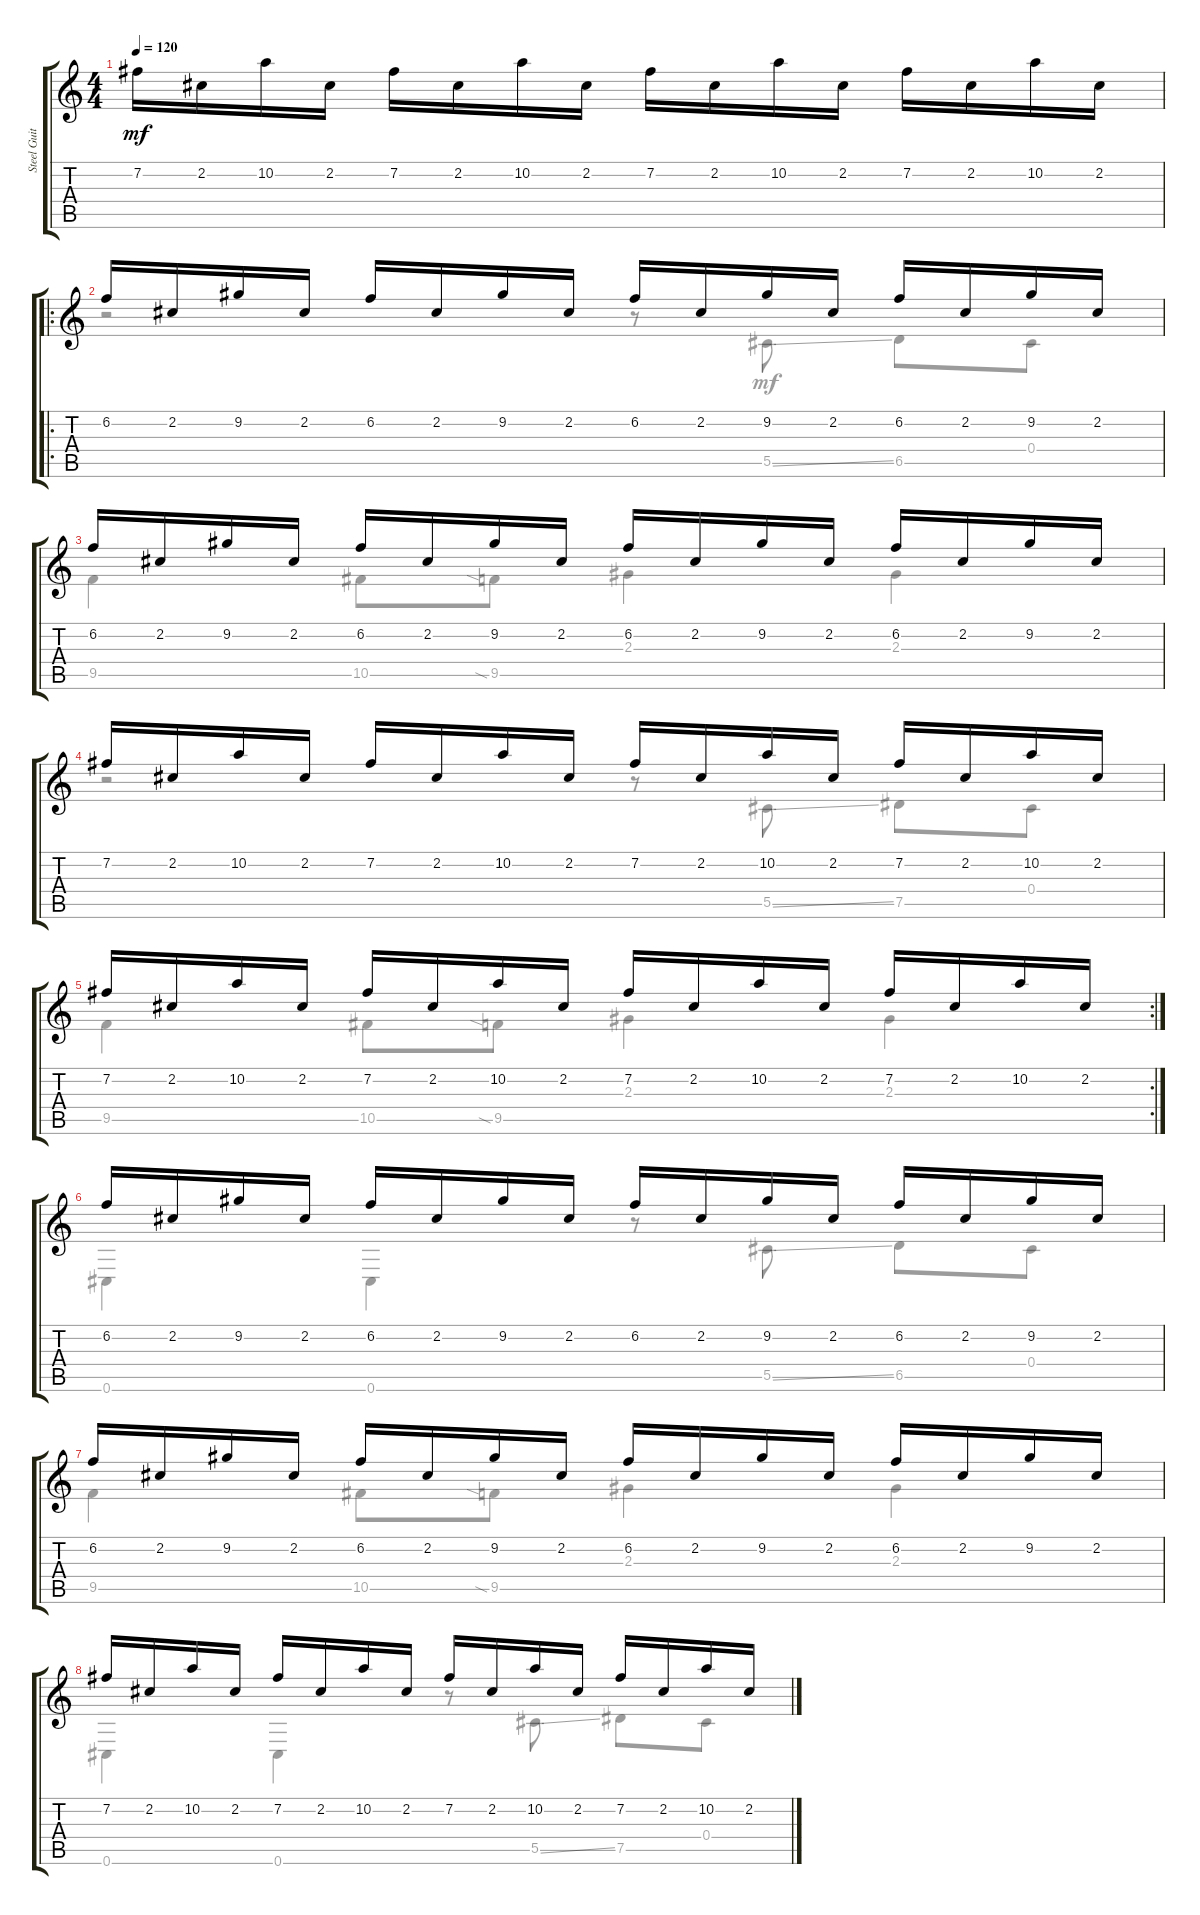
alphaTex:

\track ("Steel Guitar" "Steel Guit") {instrument acousticguitarsteel}
\staff {score tabs}
\tuning (Eb4 B3 Gb3 Db3 Ab2 Db2) {hide}
\voice
\ts (4 4)
\tempo 120
\clef g2
\ks c
7.2.16{dy mf} 2.2.16 10.2.16 2.2.16 7.2.16 2.2.16 10.2.16 2.2.16 7.2.16 2.2.16 10.2.16 2.2.16 7.2.16 2.2.16 10.2.16 2.2.16 |
\ro
6.2.16 2.2.16 9.2.16 2.2.16 6.2.16 2.2.16 9.2.16 2.2.16 6.2.16 2.2.16 9.2.16 2.2.16 6.2.16 2.2.16 9.2.16 2.2.16 |
6.2.16 2.2.16 9.2.16 2.2.16 6.2.16 2.2.16 9.2.16 2.2.16 6.2.16 2.2.16 9.2.16 2.2.16 6.2.16 2.2.16 9.2.16 2.2.16 |
7.2.16 2.2.16 10.2.16 2.2.16 7.2.16 2.2.16 10.2.16 2.2.16 7.2.16 2.2.16 10.2.16 2.2.16 7.2.16 2.2.16 10.2.16 2.2.16 |
\rc 2
7.2.16 2.2.16 10.2.16 2.2.16 7.2.16 2.2.16 10.2.16 2.2.16 7.2.16 2.2.16 10.2.16 2.2.16 7.2.16 2.2.16 10.2.16 2.2.16 |
6.2.16 2.2.16 9.2.16 2.2.16 6.2.16 2.2.16 9.2.16 2.2.16 6.2.16 2.2.16 9.2.16 2.2.16 6.2.16 2.2.16 9.2.16 2.2.16 |
6.2.16 2.2.16 9.2.16 2.2.16 6.2.16 2.2.16 9.2.16 2.2.16 6.2.16 2.2.16 9.2.16 2.2.16 6.2.16 2.2.16 9.2.16 2.2.16 |
7.2.16 2.2.16 10.2.16 2.2.16 7.2.16 2.2.16 10.2.16 2.2.16 7.2.16 2.2.16 10.2.16 2.2.16 7.2.16 2.2.16 10.2.16 2.2.16
\voice
\clef g2
\ottava regular
\simile none
\ks c
|
r.2 r.8 5.5{ss}.8 6.5.8 0.4.8 |
9.5.4 10.5.8 9.5{sia}.8 2.3.4 2.3.4 |
r.2 r.8 5.5{ss}.8 7.5.8 0.4.8 |
9.5.4 10.5.8 9.5{sia}.8 2.3.4 2.3.4 |
0.6.4 0.6.4 r.8 5.5{ss}.8 6.5.8 0.4.8 |
9.5.4 10.5.8 9.5{sia}.8 2.3.4 2.3.4 |
0.6.4 0.6.4 r.8 5.5{ss}.8 7.5.8 0.4.8
